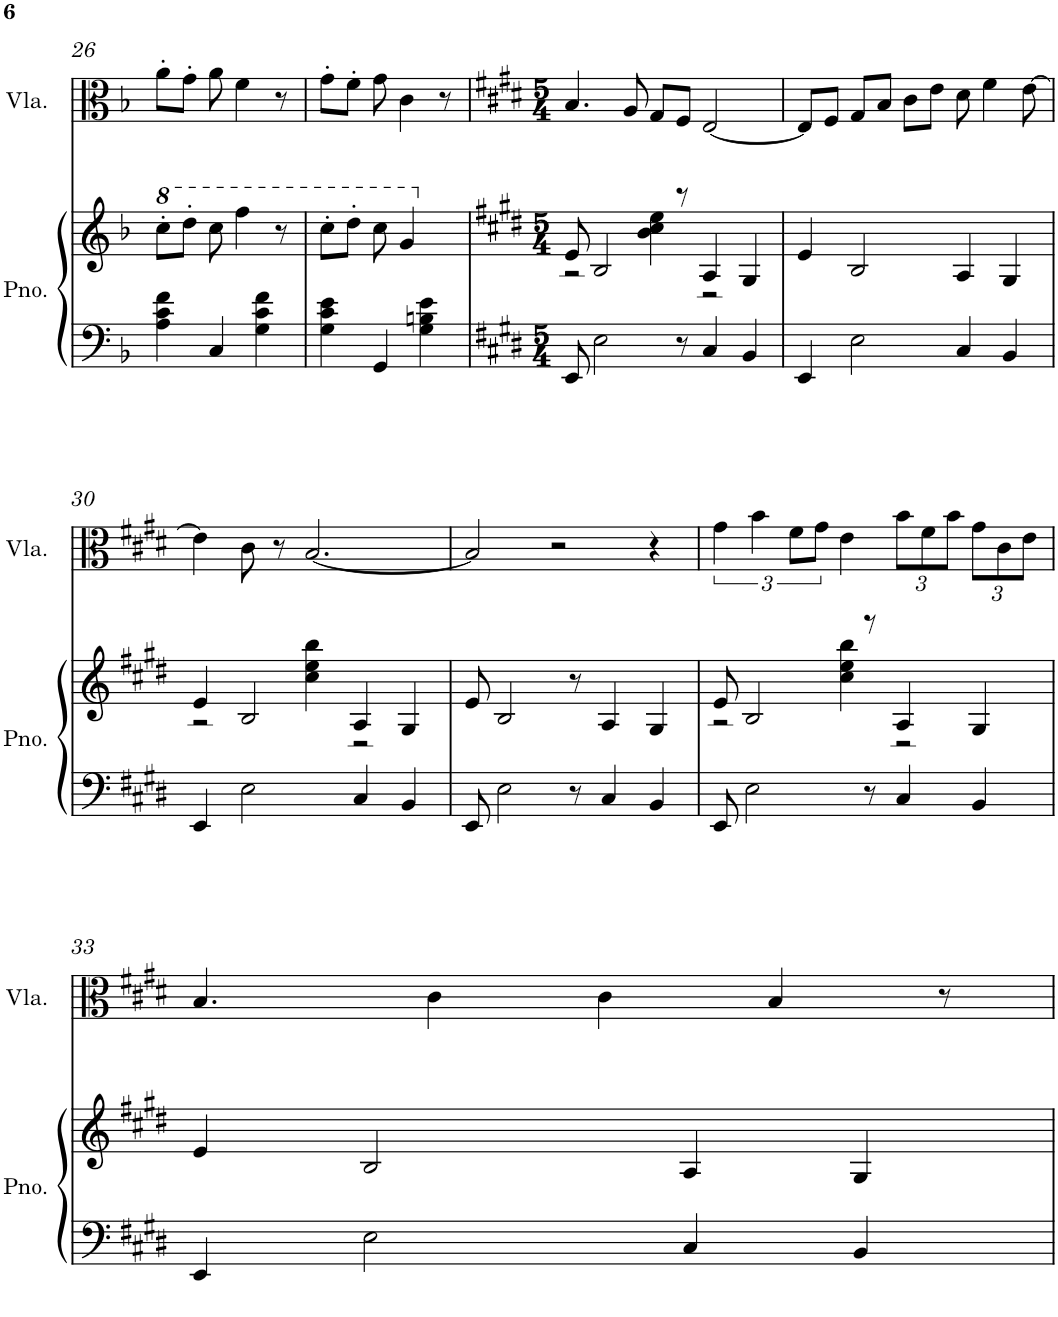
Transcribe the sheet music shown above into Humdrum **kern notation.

**kern	**kern	**kern
*part2	*part2	*part1
*staff3	*staff2	*staff1
*I"Grand Piano	*	*I"Viola
*I'Pno.	*	*I'Vla.
!!LO:PB:g=z
*clefF4	*clefG2	*clefC3
*k[b-]	*k[b-]	*k[b-]
*F:	*F:	*F:
*M3/4	*M3/4	*M3/4
*	*8va	*
=26	=26	=26
4A\ 4c\ 4f\	8ccc'\L	8a'\L
.	8ddd'\J	8g'\J
4C/	8ccc\	8a\
.	4fff\	4f\
4G\ 4c\ 4f\	.	.
.	8r	8r
=27	=27	=27
4G\ 4c\ 4e\	8ccc'\L	8g'\L
.	8ddd'\J	8f'\J
4GG/	8ccc\	8g\
.	4gg/	4c\
4G\ 4Bn\ 4e\	.	.
*	*X8va	*
.	8ryy	8r
=28	=28	=28
*k[f#c#g#d#]	*k[f#c#g#d#]	*k[f#c#g#d#]
*E:	*E:	*E:
*M5/4	*M5/4	*M5/4
*	*^	*
8EE/	8e/	2r	4.B/
2E\	2B/	.	.
.	.	.	8A/
.	.	4b\ 4cc#\ 4ee\	8G#/L
8r	8r	.	8F#/J
4C#/	4A/	2r	[2E/
4BB/	4G#/	.	.
*	*v	*v	*
=29	=29	=29
4EE/	4e/	8E/L]
.	.	8F#/J
2E\	2B/	8G#/L
.	.	8B/J
.	.	8c#\L
.	.	8e\J
4C#/	4A/	8d#\
.	.	4f#\
4BB/	4G#/	.
.	.	[8e\
!!LO:LB:g=z
=30	=30	=30
*	*^	*
4EE/	4e/	2r	4e\]
2E\	2B/	.	8c#\
.	.	.	8r
.	.	4cc#\ 4ee\ 4bb\	[2.B/
4C#/	4A/	2r	.
4BB/	4G#/	.	.
*	*v	*v	*
=31	=31	=31
8EE/	8e/	2B/]
2E\	2B/	.
.	.	2r
8r	8r	.
4C#/	4A/	.
4BB/	4G#/	4r
=32	=32	=32
*	*^	*
8EE/	8e/	2r	6g#\
2E\	2B/	.	.
.	.	.	6b\
.	.	.	12f#\L
.	.	.	12g#\J
.	.	4cc#\ 4ee\ 4bb\	4e\
8r	8r	.	.
*	*	*	*Xbrackettup
4C#/	4A/	2r	12b\L
.	.	.	12f#\
.	.	.	12b\J
4BB/	4G#/	.	12g#\L
.	.	.	12c#\
.	.	.	12e\J
*	*v	*v	*
!!LO:LB:g=z
=33	=33	=33
4EE/	4e/	4.B/
2E\	2B/	.
.	.	4c#\
.	.	4c#\
4C#/	4A/	.
.	.	4B/
4BB/	4G#/	.
.	.	8r
=	=	=
*-	*-	*-
